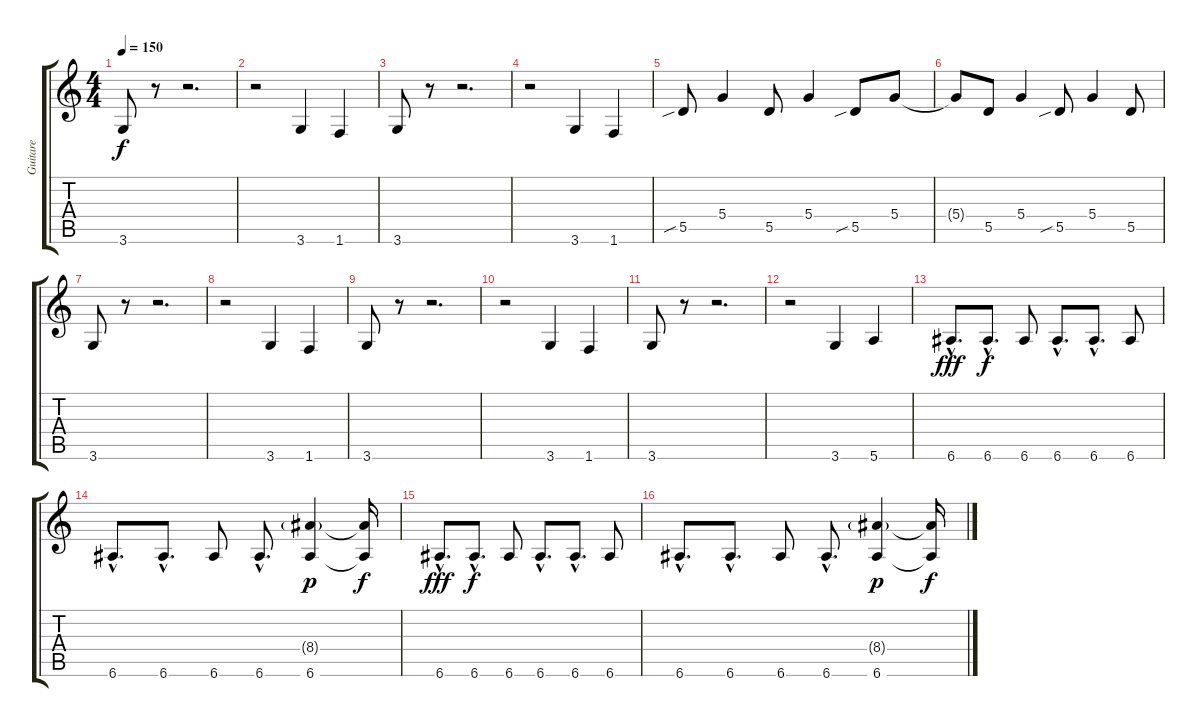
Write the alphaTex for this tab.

\track ("Guitare" "Guitare") {instrument guitarharmonics}
\staff {score tabs}
\tuning (E4 B3 G3 D3 A2 E2) {hide}
\ts (4 4)
\tempo 150
\clef g2
\ks c
3.6.8{dy f} r.8 r.2{d} |
r.2 3.6.4 1.6.4 |
3.6.8 r.8 r.2{d} |
r.2 3.6.4 1.6.4 |
5.5{sib}.8{volume 8} 5.4.4 5.5.8 5.4.4 5.5{sib}.8 5.4.8 |
5.4{t}.8 5.5.8 5.4.4 5.5{sib}.8 5.4.4 5.5.8 |
3.6.8{volume 13} r.8 r.2{d} |
r.2 3.6.4 1.6.4 |
3.6.8 r.8 r.2{d} |
r.2 3.6.4 1.6.4 |
3.6.8 r.8 r.2{d} |
r.2 3.6.4 5.6.4 |
6.6{hac}.8{d dy fff balance 11} 6.6{hac}.8{d dy f} 6.6.8 6.6{hac}.8{d} 6.6{hac}.8{d} 6.6.8 |
6.6{hac}.8{d} 6.6{hac}.8{d} 6.6.8 6.6{hac}.8{d} (8.4{g} 6.6).4{dy p} (8.4{t} 6.6{t}).16{dy f} |
6.6{hac}.8{d dy fff} 6.6{hac}.8{d dy f} 6.6.8 6.6{hac}.8{d} 6.6{hac}.8{d} 6.6.8 |
6.6{hac}.8{d} 6.6{hac}.8{d} 6.6.8 6.6{hac}.8{d} (8.4{g} 6.6).4{dy p} (8.4{t} 6.6{t}).16{dy f}
